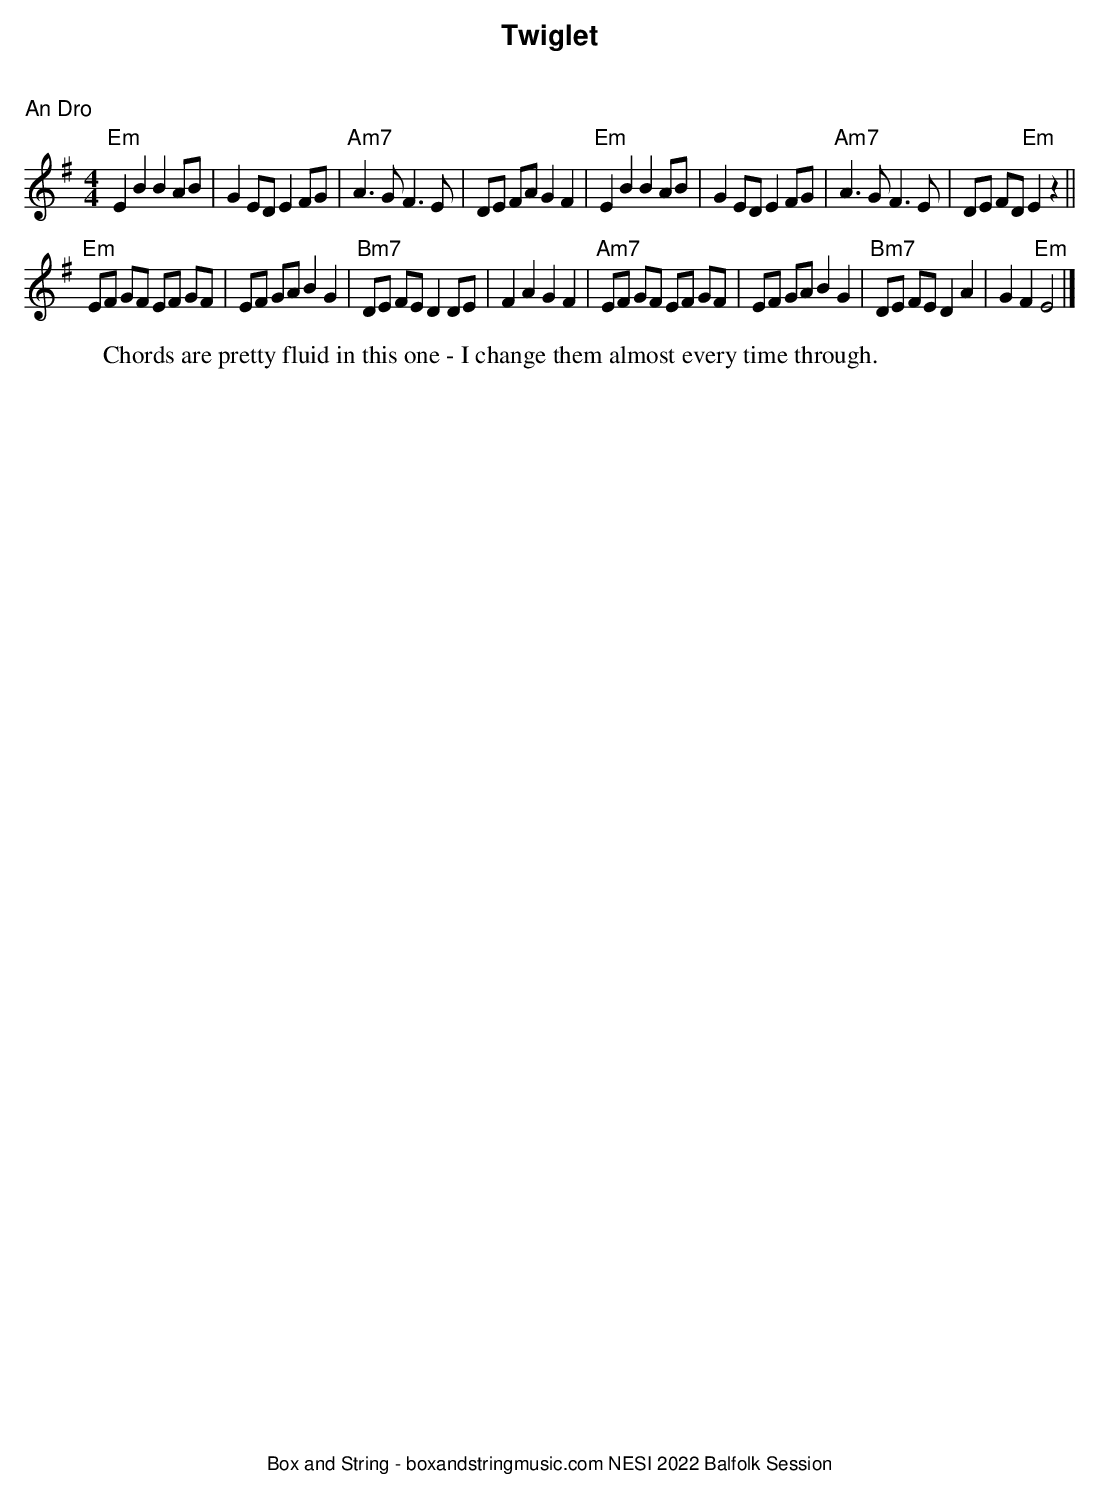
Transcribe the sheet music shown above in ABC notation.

X:1
T:Twiglet
C:
M:4/4
L:1/8
K:Em
%%text An Dro
"Em"E2 B2 B2 AB |G2 ED E2 FG |"Am7"A3 G F3 E |DE FA G2 F2 |\
"Em"E2 B2 B2 AB |G2 ED E2 FG |"Am7"A3 G F3 E |DE FD "Em"E2 z2 ||
"Em"EF GF EF GF |EF GA B2 G2 |"Bm7"DE FE D2 DE |F2 A2 G2 F2 |\
"Am7"EF GF EF GF |EF GA B2 G2 |"Bm7"DE FE D2 A2 |G2 F2 "Em"E4 |]
W:Chords are pretty fluid in this one - I change them almost every time through.
